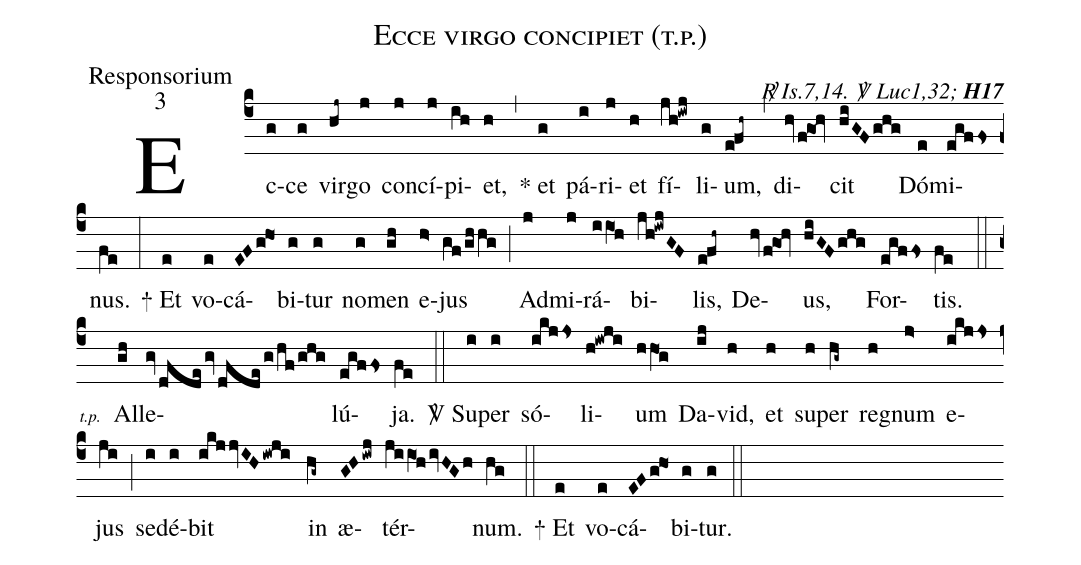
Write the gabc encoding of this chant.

name:Ecce virgo concipiet (t.p.);
office-part:Responsorium;
mode:3;
commentary:{\itshape\mdseries \Rbar\  Is.7,14. \Vbar\ Luc1,32;\/}  {\bfseries H17};
%%
(c4) Ec(g)ce(g) vir(hj~)go(j) con(j)cí(j)pi(ih)et,(h) (,)
<sp>*</sp> et(g) pá(i)ri(j)et(h) fí(jh!iwj)li(g)um,(e!fh~) (,)
di(hvf!go1!hv)cit(hiGFghg) Dó(e)mi(egffs)nus.(fe) (:)
<sp>+</sp> Et(e) vo(e)cá(EFg@ho1)bi(g)tur(g) no(g)men(gh) e(h>)jus(gf/ghhg) (;)
Ad(j)mi(j)rá(iiO1h)bi(jh!iwjGF)lis,(efh~) De(hvf!go1!hv)us,(hiGFghg) For(egffs)tis.(fe) (::)
<v>{\scriptsize\itshape t.p.\ }</v> Al(gh)le(gvdfdegvdfde/g/hf/ghg)lú(egfFs)ja.(fe) (::)
<sp>V/</sp> Su(i)per(i) só(ikjjs)li(h!iwji)um(hhO1g) Da(ij)vid,(h) et(h) su(h)per(hg~) reg(h)num(j>) e(ikjjs)jus(ji) (;)
se(i)dé(i)bit(ikjjvIHiwji) in(hg~) æ(GHiwj)tér(jiiO1hivHGh)num.(hg) (::)
<sp>+</sp> Et(e) vo(e)cá(EFg@ho1)bi(g)tur.(g) (::)
